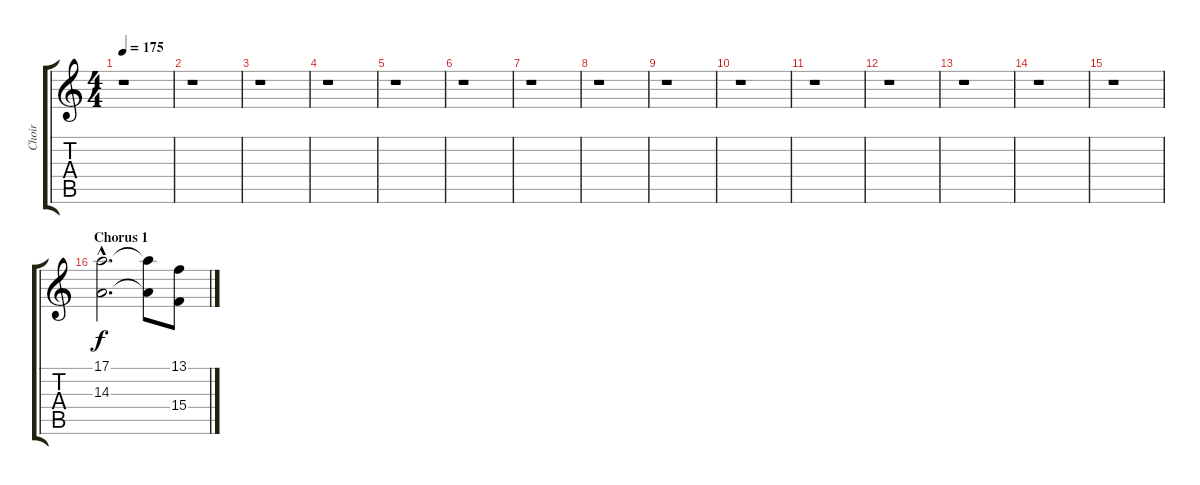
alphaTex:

\track ("Choir" "Choir") {instrument churchorgan}
\staff {score tabs}
\tuning (E4 B3 G3 D3 A2 E2) {hide}
\ts (4 4)
\tempo 175
\clef g2
\ks c
r.1{dy f} |
r.1 |
r.1 |
r.1 |
r.1 |
r.1 |
r.1 |
r.1 |
r.1 |
r.1 |
r.1 |
r.1 |
r.1 |
r.1 |
r.1 |
\section ("" "Chorus 1")
(17.1{hac} 14.3{hac}).2{d} (17.1{t} 14.3{t}).8 (13.1 15.4).8
